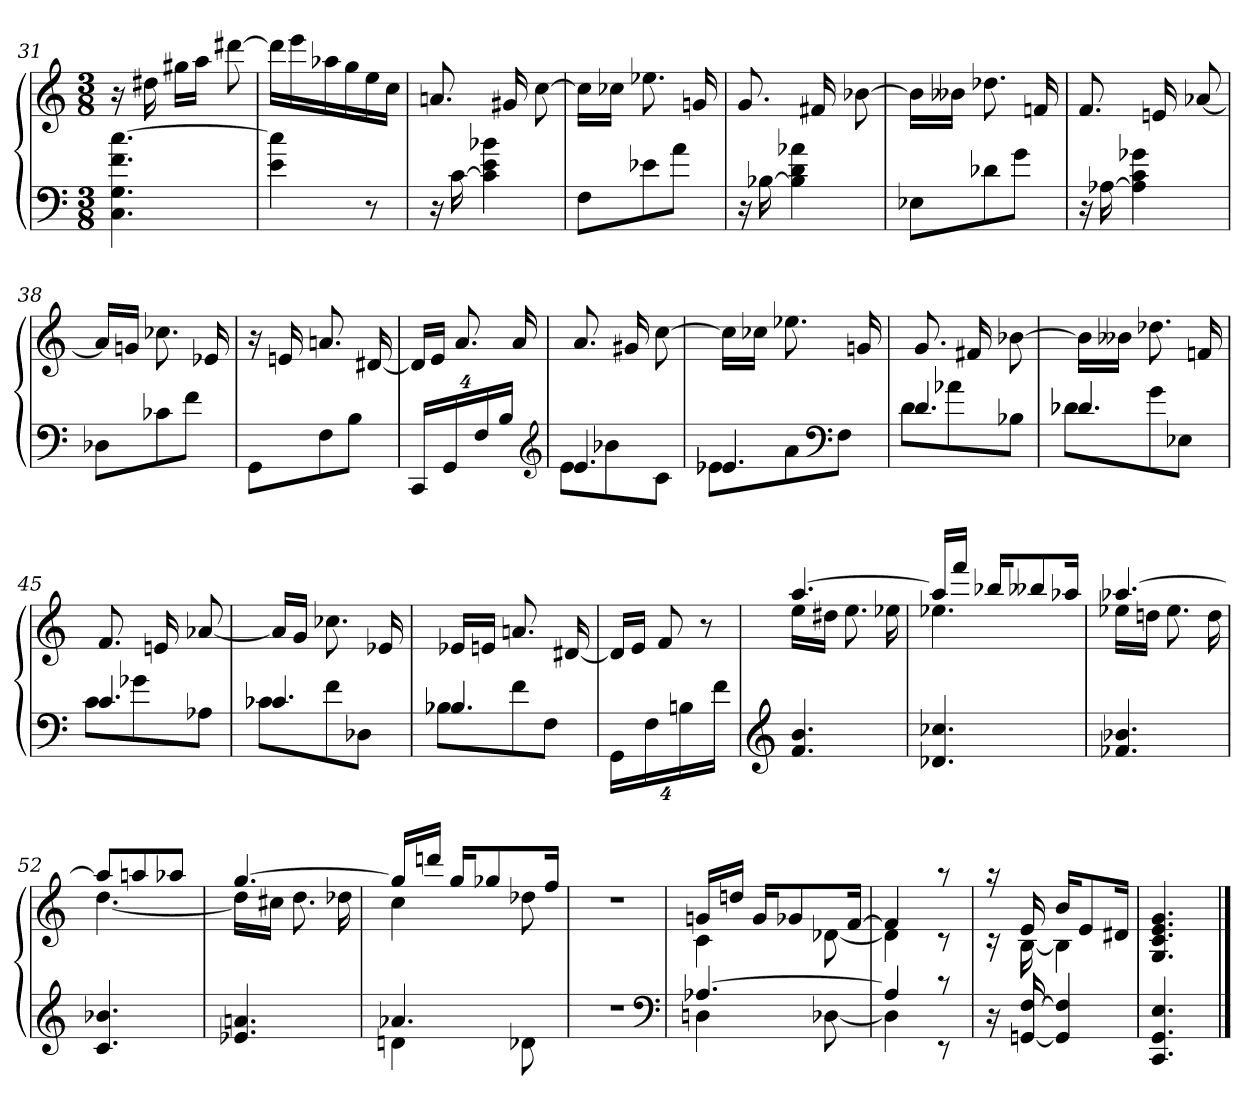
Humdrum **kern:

**kern	**kern
*part1	*part1
*staff2	*staff1
*clefF4	*clefG2
*k[]	*k[]
*C:	*C:
*M3/8	*M3/8
=31	=31
4.C 4.G 4.f [4.cc	16r
.	16dd#X
.	16gg#XLL
.	16aaJJ
.	[8ddd#X
=32	=32
4e 4cc]	16ddd#LL]
.	16eee
.	16aa-X
.	16gg
8r	16ee
.	16ccJJ
=33	=33
16r	8.an
[16c	.
4c] 4e 4b-X	.
.	16g#X
.	[8cc
=34	=34
8FL	16ccLL]
.	16cc-XJJ
8e-X	8.ee-X
8aJ	.
.	16gn
=35	=35
16r	8.g
[16B-X	.
4B-] 4d 4a-X	.
.	16f#X
.	[8b-X
=36	=36
8E-XL	16b-LL]
.	16b--XJJ
8d-X	8.dd-X
8gJ	.
.	16fn
=37	=37
16r	8.f
[16A-X	.
4A-] 4c 4g-X	.
.	16en
.	[8a-X
=38	=38
8D-XL	16a-LL]
.	16gnJJ
8c-X	8.cc-X
8fJ	.
.	16e-X
=39	=39
8GGL	16r
.	16en
8F	8.an
8BJ	.
.	[16d#X
=40	=40
32%3CCLL	16d#LL]
.	16eJJ
32%3GG	.
.	8.a
32%3F	.
32%3BJJ	.
.	16a
*clefG2	*
=41	=41
*^	*
4.e	8eL	8.a
.	8b-X	.
.	.	16g#X
.	8cJ	[8cc
=42	=42	=42
4.e-X	8e-XL	16ccLL]
.	.	16cc-XJJ
.	8a	8.ee-X
*clefF4	*	*
.	8FJ	.
.	.	16gn
=43	=43	=43
4.d	8dL	8.g
.	8a-X	.
.	.	16f#X
.	8B-XJ	[8b-X
=44	=44	=44
4.d-X	8d-XL	16b-LL]
.	.	16b--XJJ
.	8g	8.dd-X
.	8E-XJ	.
.	.	16fn
=45	=45	=45
4.c	8cL	8.f
.	8g-X	.
.	.	16en
.	8A-XJ	[8a-X
=46	=46	=46
4.c-X	8c-XL	16a-LL]
.	.	16gJJ
.	8f	8.cc-X
.	8D-XJ	.
.	.	16e-X
=47	=47	=47
4.B-X	8B-XL	16e-XLL
.	.	16enJJ
.	8f	8.an
.	8FJ	.
.	.	[16d#X
*v	*v	*
=48	=48
32%3GGLL	16d#LL]
.	16eJJ
32%3F	.
.	8f
32%3Bn	.
.	8r
32%3fJJ	.
=49	=49
*clefG2	*
*	*^
4.f 4.b	[4.aa	16eeLL
.	.	16dd#XJJ
.	.	8.ee
.	.	16ee-X
=50	=50	=50
4.d-X 4.cc-X	16aaLL]	4.ee-X
.	16fffJJ	.
.	16bb-XKL	.
.	8bb--X	.
.	16aa-XJk	.
=51	=51	=51
4.f-X 4.b-X	[4.aa-X	16ee-XLL
.	.	16ddnJJ
.	.	8.ee-
.	.	16dd
=52	=52	=52
4.c 4.b-X	8aa-L]	[4.dd
.	8aan	.
.	8aa-XJ	.
=53	=53	=53
4.e-X 4.an	[4.gg	16ddLL]
.	.	16cc#XJJ
.	.	8.dd
.	.	16dd-X
=54	=54	=54
*^	*	*
4.a-X	4dn	16ggLL]	4cc
.	.	16dddnJJ	.
.	.	16ggKL	.
.	.	8gg-X	.
.	8d-X	.	8dd-X
.	.	16ffJk	.
*v	*v	*	*
*	*v	*v
=55	=55
4.r	4.r
*clefF4	*
=56	=56
*^	*^
[4.A-X	4Dn	16gnLL	4c
.	.	16ddnJJ	.
.	.	16gKL	.
.	.	8g-X	.
.	[8D-X	.	[8d-X
.	.	[16fJk	.
=57	=57	=57	=57
4A-]	4D-]	4f]	4d-]
8rc	8rEE	8raa	8rc
*v	*v	*	*
=58	=58	=58
16r	16raa	16rc
[16GGn [16F	16e	[16B
4GG] 4F]	16bKL	4B]
.	8e	.
.	16d#XJk	.
*	*v	*v
=59	=59
4.CC 4.GG 4.E	4.G 4.c 4.e 4.g
==	==
*-	*-
